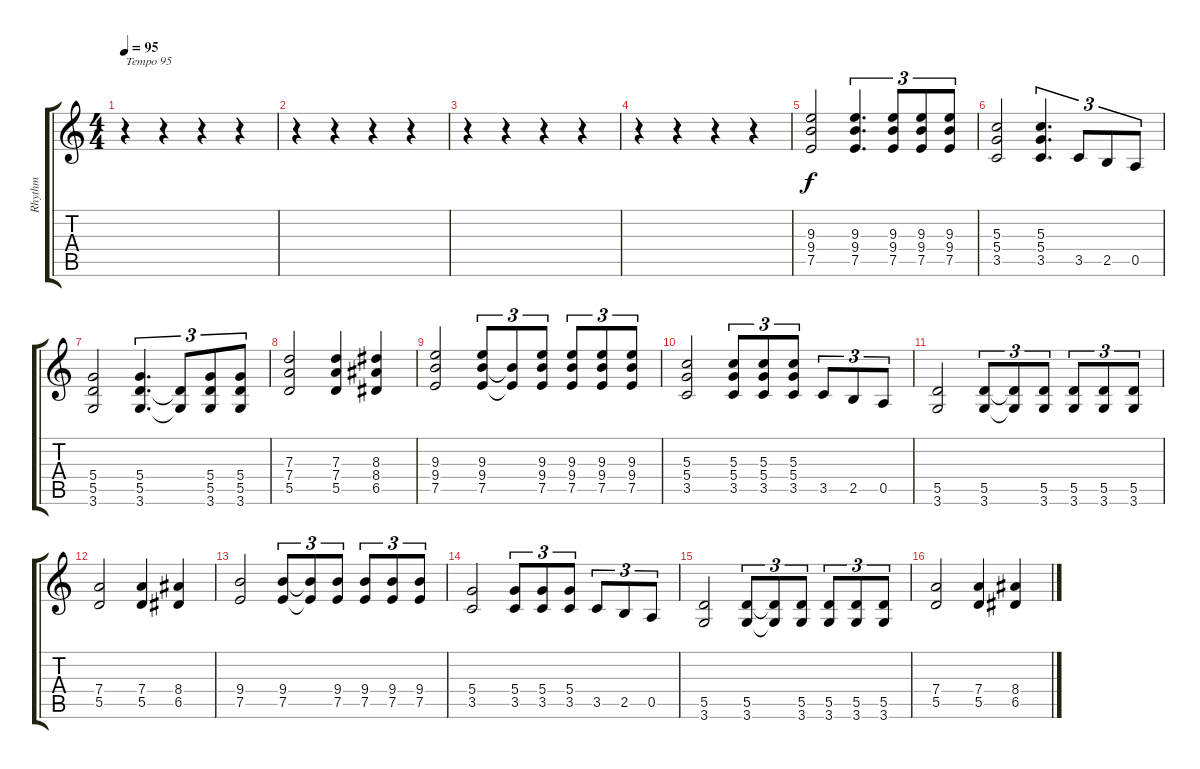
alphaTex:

\track ("Rhythm" "Rhythm") {instrument overdrivenguitar}
\staff {score tabs}
\tuning (E4 B3 G3 D3 A2 E2) {hide}
\ts (4 4)
\tempo 95
\clef g2
\ks c
r.4{txt "Tempo 95" dy f} r.4 r.4 r.4 |
r.4 r.4 r.4 r.4 |
r.4 r.4 r.4 r.4 |
r.4 r.4 r.4 r.4 |
(9.3 9.4 7.5).2 (9.3 9.4 7.5).4{d tu (3 2)} (9.3 9.4 7.5).8{tu (3 2)} (9.3 9.4 7.5).8{tu (3 2)} (9.3 9.4 7.5).8{tu (3 2)} |
(5.3 5.4 3.5).2 (5.3 5.4 3.5).4{d tu (3 2)} 3.5.8{tu (3 2)} 2.5.8{tu (3 2)} 0.5.8{tu (3 2)} |
(5.4 5.5 3.6).2 (5.4 5.5 3.6).4{d tu (3 2)} (5.5{t} 3.6{t}).8{tu (3 2)} (5.4 5.5 3.6).8{tu (3 2)} (5.4 5.5 3.6).8{tu (3 2)} |
(7.3 7.4 5.5).2 (7.3 7.4 5.5).4 (8.3 8.4 6.5).4 |
(9.3 9.4 7.5).2 (9.3 9.4 7.5).8{tu (3 2)} (9.4{t} 7.5{t}).8{tu (3 2)} (9.3 9.4 7.5).8{tu (3 2)} (9.3 9.4 7.5).8{tu (3 2)} (9.3 9.4 7.5).8{tu (3 2)} (9.3 9.4 7.5).8{tu (3 2)} |
(5.3 5.4 3.5).2 (5.3 5.4 3.5).8{tu (3 2)} (5.3 5.4 3.5).8{tu (3 2)} (5.3 5.4 3.5).8{tu (3 2)} 3.5.8{tu (3 2)} 2.5.8{tu (3 2)} 0.5.8{tu (3 2)} |
(5.5 3.6).2 (5.5 3.6).8{tu (3 2)} (5.5{t} 3.6{t}).8{tu (3 2)} (5.5 3.6).8{tu (3 2)} (5.5 3.6).8{tu (3 2)} (5.5 3.6).8{tu (3 2)} (5.5 3.6).8{tu (3 2)} |
(7.4 5.5).2 (7.4 5.5).4 (8.4 6.5).4 |
(9.4 7.5).2 (9.4 7.5).8{tu (3 2)} (9.4{t} 7.5{t}).8{tu (3 2)} (9.4 7.5).8{tu (3 2)} (9.4 7.5).8{tu (3 2)} (9.4 7.5).8{tu (3 2)} (9.4 7.5).8{tu (3 2)} |
(5.4 3.5).2 (5.4 3.5).8{tu (3 2)} (5.4 3.5).8{tu (3 2)} (5.4 3.5).8{tu (3 2)} 3.5.8{tu (3 2)} 2.5.8{tu (3 2)} 0.5.8{tu (3 2)} |
(5.5 3.6).2 (5.5 3.6).8{tu (3 2)} (5.5{t} 3.6{t}).8{tu (3 2)} (5.5 3.6).8{tu (3 2)} (5.5 3.6).8{tu (3 2)} (5.5 3.6).8{tu (3 2)} (5.5 3.6).8{tu (3 2)} |
(7.4 5.5).2 (7.4 5.5).4 (8.4 6.5).4
